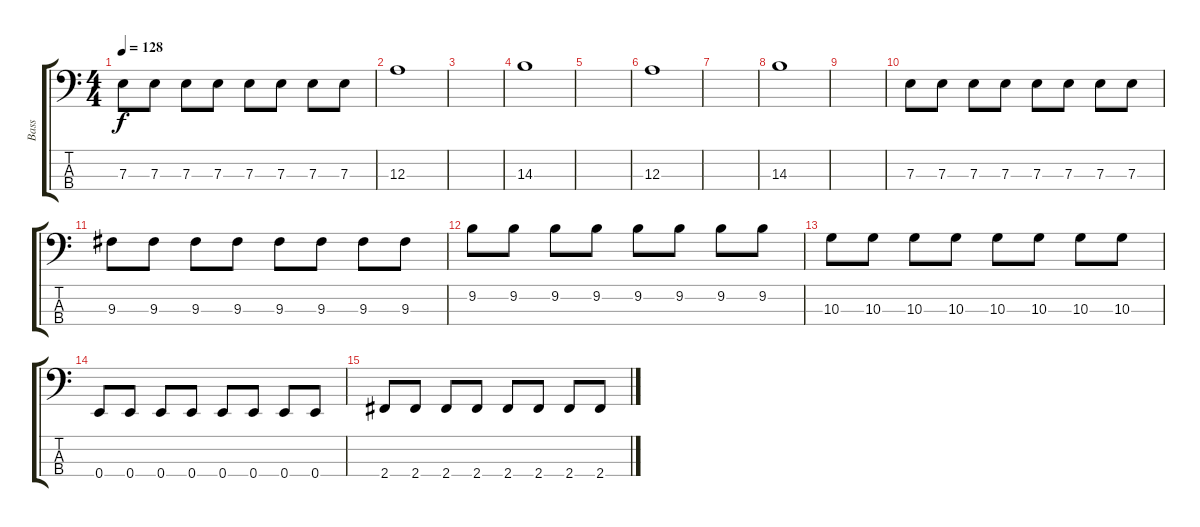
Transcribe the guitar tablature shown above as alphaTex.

\track ("Bass" "Bass") {instrument electricbassfinger}
\staff {score tabs}
\tuning (G2 D2 A1 E1) {hide}
\ts (4 4)
\tempo 128
\clef f4
\ks c
7.3.8{dy f} 7.3.8 7.3.8 7.3.8 7.3.8 7.3.8 7.3.8 7.3.8 |
12.3.1 |
|
14.3.1 |
|
12.3.1 |
|
14.3.1 |
|
7.3.8 7.3.8 7.3.8 7.3.8 7.3.8 7.3.8 7.3.8 7.3.8 |
9.3.8 9.3.8 9.3.8 9.3.8 9.3.8 9.3.8 9.3.8 9.3.8 |
9.2.8 9.2.8 9.2.8 9.2.8 9.2.8 9.2.8 9.2.8 9.2.8 |
10.3.8 10.3.8 10.3.8 10.3.8 10.3.8 10.3.8 10.3.8 10.3.8 |
0.4.8 0.4.8 0.4.8 0.4.8 0.4.8 0.4.8 0.4.8 0.4.8 |
2.4.8 2.4.8 2.4.8 2.4.8 2.4.8 2.4.8 2.4.8 2.4.8
